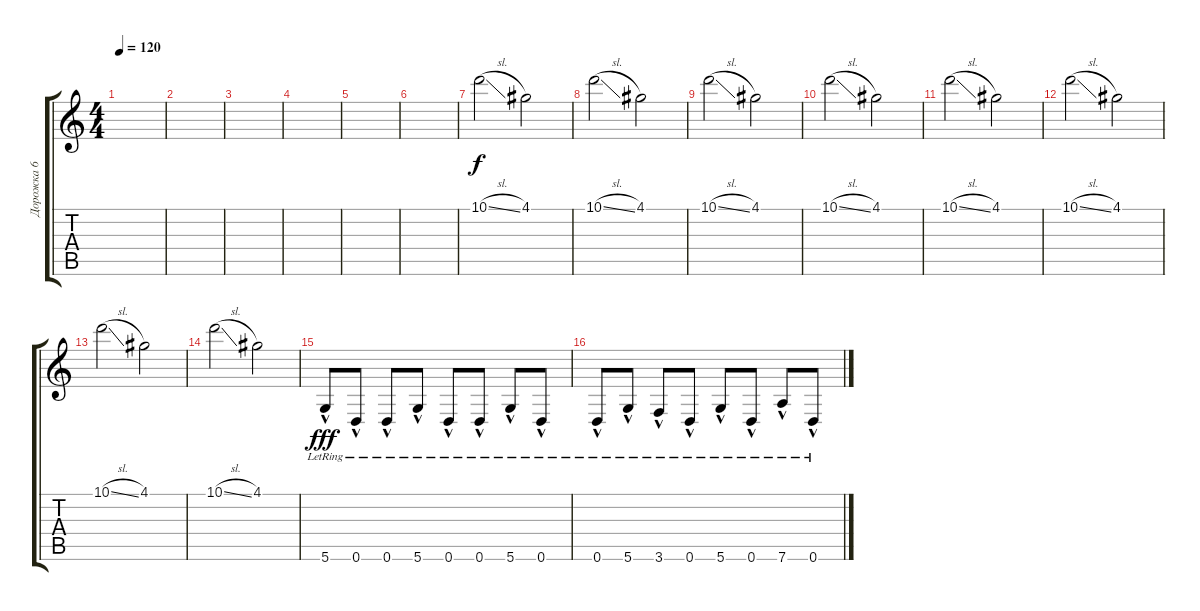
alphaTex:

\track ("Дорожка 6" "Дорожка 6") {instrument fretlessbass}
\staff {score tabs}
\tuning (E4 B3 G3 D3 A2 D2) {hide}
\ts (4 4)
\tempo 120
\clef g2
\ks c
|
|
|
|
|
|
10.1{sl}.2{dy f} 4.1.2 |
10.1{sl}.2 4.1.2 |
10.1{sl}.2 4.1.2 |
10.1{sl}.2 4.1.2 |
10.1{sl}.2 4.1.2 |
10.1{sl}.2 4.1.2 |
10.1{sl}.2 4.1.2 |
10.1{sl}.2 4.1.2 |
5.6{hac lr}.8{dy fff} 0.6{hac lr}.8 0.6{hac lr}.8 5.6{hac lr}.8 0.6{hac lr}.8 0.6{hac lr}.8 5.6{hac lr}.8 0.6{hac lr}.8 |
0.6{hac lr}.8 5.6{hac lr}.8 3.6{hac lr}.8 0.6{hac lr}.8 5.6{hac lr}.8 0.6{hac lr}.8 7.6{hac lr}.8 0.6{hac lr}.8
